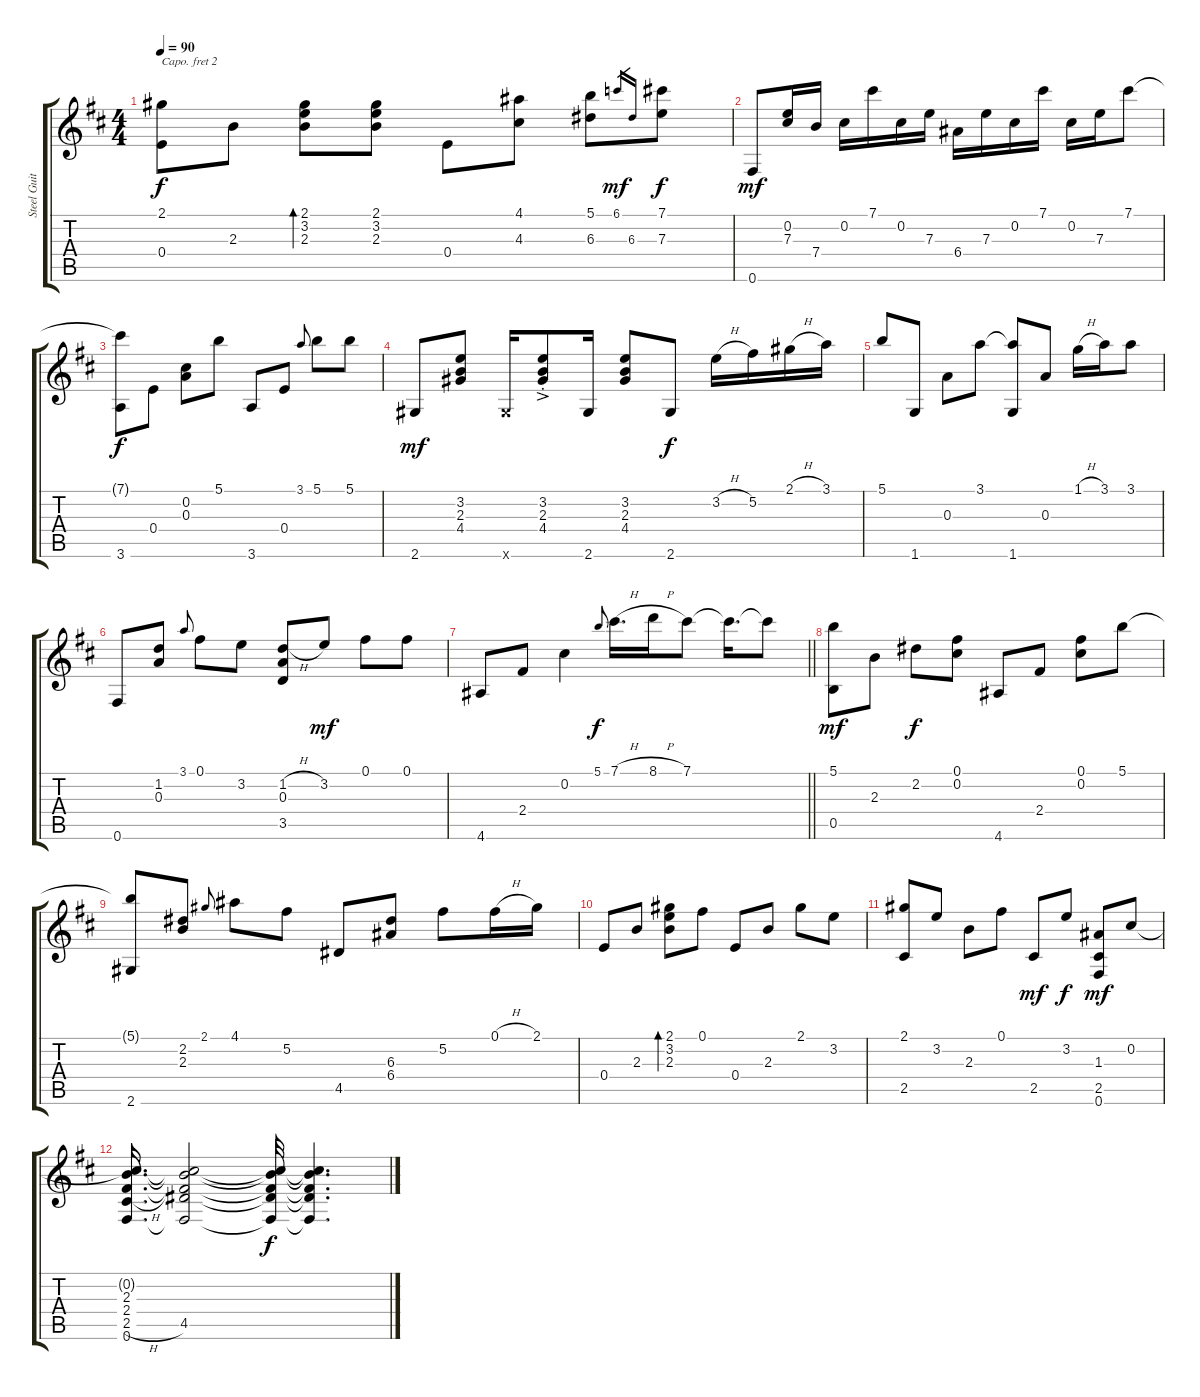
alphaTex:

\track ("Steel Guitar" "Steel Guit") {instrument acousticguitarsteel}
\staff {score tabs}
\capo 2
\tuning (E4 B3 G3 D3 A2 E2) {hide}
\ts (4 4)
\tempo 90
\clef g2
\ks d
(2.1{t} 0.4).8{dy f} 2.3.8 (2.1 3.2 2.3).8{bd 30} (2.1 3.2 2.3).8 0.4.8 (4.1 4.3).8 (5.1 6.3).8 6.1.16{gr dy mf} 6.3.16{gr} (7.1 7.3).8{dy f} |
0.6.8{dy mf} (0.2 7.3).16 7.4.16 0.2.16 7.1.16 0.2.16 7.3.16 6.4.16 7.3.16 0.2.16 7.1.16 0.2.16 7.3.16 7.1.8 |
(7.1{t} 3.6).8{dy f} 0.4.8 (0.2 0.3).8 5.1.8 3.6.8 0.4.8 3.1.8{gr onbeat} 5.1.8 5.1.8 |
2.6.8{dy mf} (3.2 2.3 4.4).8 2.6{x}.16 (3.2{ac st} 2.3{ac st} 4.4{ac st}).8 2.6.16 (3.2 2.3 4.4).8 2.6.8{dy f} 3.2{h}.16 5.2.16 2.1{h}.16 3.1.16 |
5.1.8 1.6.8 0.3.8 3.1.8 (3.1{t} 1.6).8 0.3.8 1.1{h}.16 3.1.16 3.1.8 |
0.6.8 (1.2 0.3).8 3.1.8{gr onbeat} 0.1.8 3.2.8 (1.2{h} 0.3 3.5).8 3.2.8{dy mf} 0.1.8 0.1.8 |
\barLineRight lightlight
4.6.8 2.4.8 0.2.4 5.1.8{gr onbeat dy f} 7.1{h}.16{d} 8.1{h}.16 7.1.8 7.1{t}.16{d} 7.1{t}.8 |
\section ("" "")
(5.1 0.5).8{dy mf} 2.3.8 2.2.8{dy f} (0.1 0.2).8 4.6.8 2.4.8 (0.1 0.2).8 5.1.8 |
(5.1{t} 2.6).8 (2.2 2.3).8 2.1.8{gr onbeat} 4.1.8 5.2.8 4.5.8 (6.3 6.4).8 5.2.8 0.1{h}.16 2.1.16 |
0.4.8 2.3.8 (2.1 3.2 2.3).8{bd 30} 0.1.8 0.4.8 2.3.8 2.1.8 3.2.8 |
(2.1 2.5).8 3.2.8 2.3.8 0.1.8 2.5.8{dy mf} 3.2.8{dy f} (1.3 2.5 0.6).8{dy mf} 0.2.8 |
(0.2{t} 2.3 2.4 2.5{h} 0.6).16{d} (0.2{t} 2.3{t} 2.4{t} 4.5 0.6{t}).2 (0.2{t} 2.3{t} 2.4{t} 4.5{t} 0.6{t}).32{dy f} (0.2{t} 2.3{t} 2.4{t} 4.5{t} 0.6{t}).4{d}
